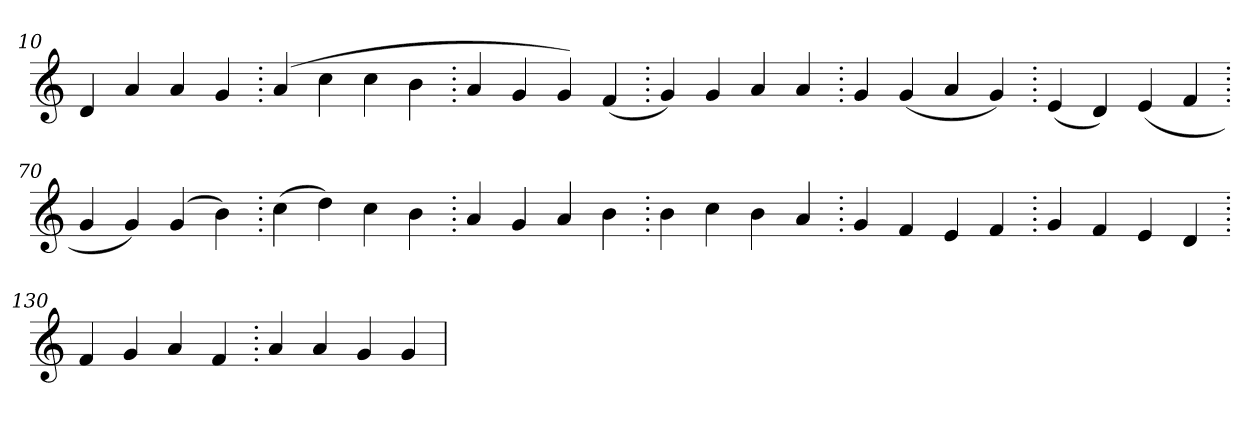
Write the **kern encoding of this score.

**kern
*part1
*staff1
*clefG2
=10.
4d
4a
4a
4g
=20.
(>4a
4cc
4cc
4b
=30.
4a
4g
4g)
(>4f
=40.
4g)
4g
4a
4a
=50.
4g
(>4g
4a
4g)
=60.
(>4e
4d)
(>4e
4f
=70.
4g
4g)
(>4g
4b)
=80.
(>4cc
4dd)
4cc
4b
=90.
4a
4g
4a
4b
=100.
4b
4cc
4b
4a
=110.
4g
4f
4e
4f
=120.
4g
4f
4e
4d
=130.
4f
4g
4a
4f
=140.
4a
4a
4g
4g
=
*-
